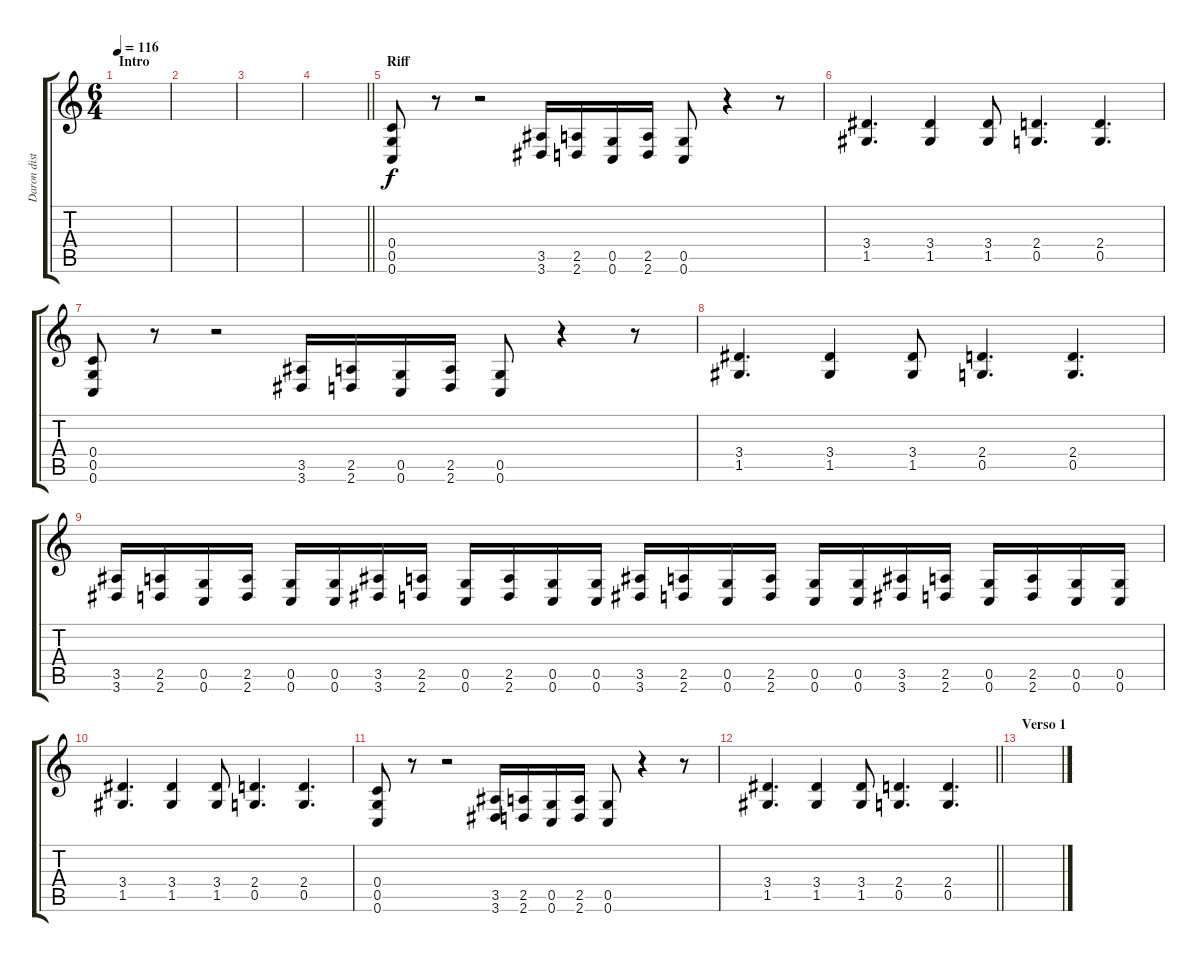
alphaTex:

\track ("Daron dist" "Daron dist") {instrument overdrivenguitar}
\staff {score tabs}
\tuning (D4 A3 F3 C3 G2 C2) {hide}
\ts (6 4)
\section ("" "Intro")
\tempo 116
\clef g2
\ks c
|
|
|
\barLineRight lightlight
|
\section ("" "Riff")
(0.4 0.5 0.6).8 r.8 r.2 (3.5 3.6).16 (2.5 2.6).16 (0.5 0.6).16 (2.5 2.6).16 (0.5 0.6).8 r.4 r.8 |
(3.4 1.5).4{d} (3.4 1.5).4 (3.4 1.5).8 (2.4 0.5).4{d} (2.4 0.5).4{d} |
(0.4 0.5 0.6).8 r.8 r.2 (3.5 3.6).16 (2.5 2.6).16 (0.5 0.6).16 (2.5 2.6).16 (0.5 0.6).8 r.4 r.8 |
(3.4 1.5).4{d} (3.4 1.5).4 (3.4 1.5).8 (2.4 0.5).4{d} (2.4 0.5).4{d} |
(3.5 3.6).16 (2.5 2.6).16 (0.5 0.6).16 (2.5 2.6).16 (0.5 0.6).16 (0.5 0.6).16 (3.5 3.6).16 (2.5 2.6).16 (0.5 0.6).16 (2.5 2.6).16 (0.5 0.6).16 (0.5 0.6).16 (3.5 3.6).16 (2.5 2.6).16 (0.5 0.6).16 (2.5 2.6).16 (0.5 0.6).16 (0.5 0.6).16 (3.5 3.6).16 (2.5 2.6).16 (0.5 0.6).16 (2.5 2.6).16 (0.5 0.6).16 (0.5 0.6).16 |
(3.4 1.5).4{d} (3.4 1.5).4 (3.4 1.5).8 (2.4 0.5).4{d} (2.4 0.5).4{d} |
(0.4 0.5 0.6).8 r.8 r.2 (3.5 3.6).16 (2.5 2.6).16 (0.5 0.6).16 (2.5 2.6).16 (0.5 0.6).8 r.4 r.8 |
\barLineRight lightlight
(3.4 1.5).4{d} (3.4 1.5).4 (3.4 1.5).8 (2.4 0.5).4{d} (2.4 0.5).4{d} |
\section ("" "Verso 1")
